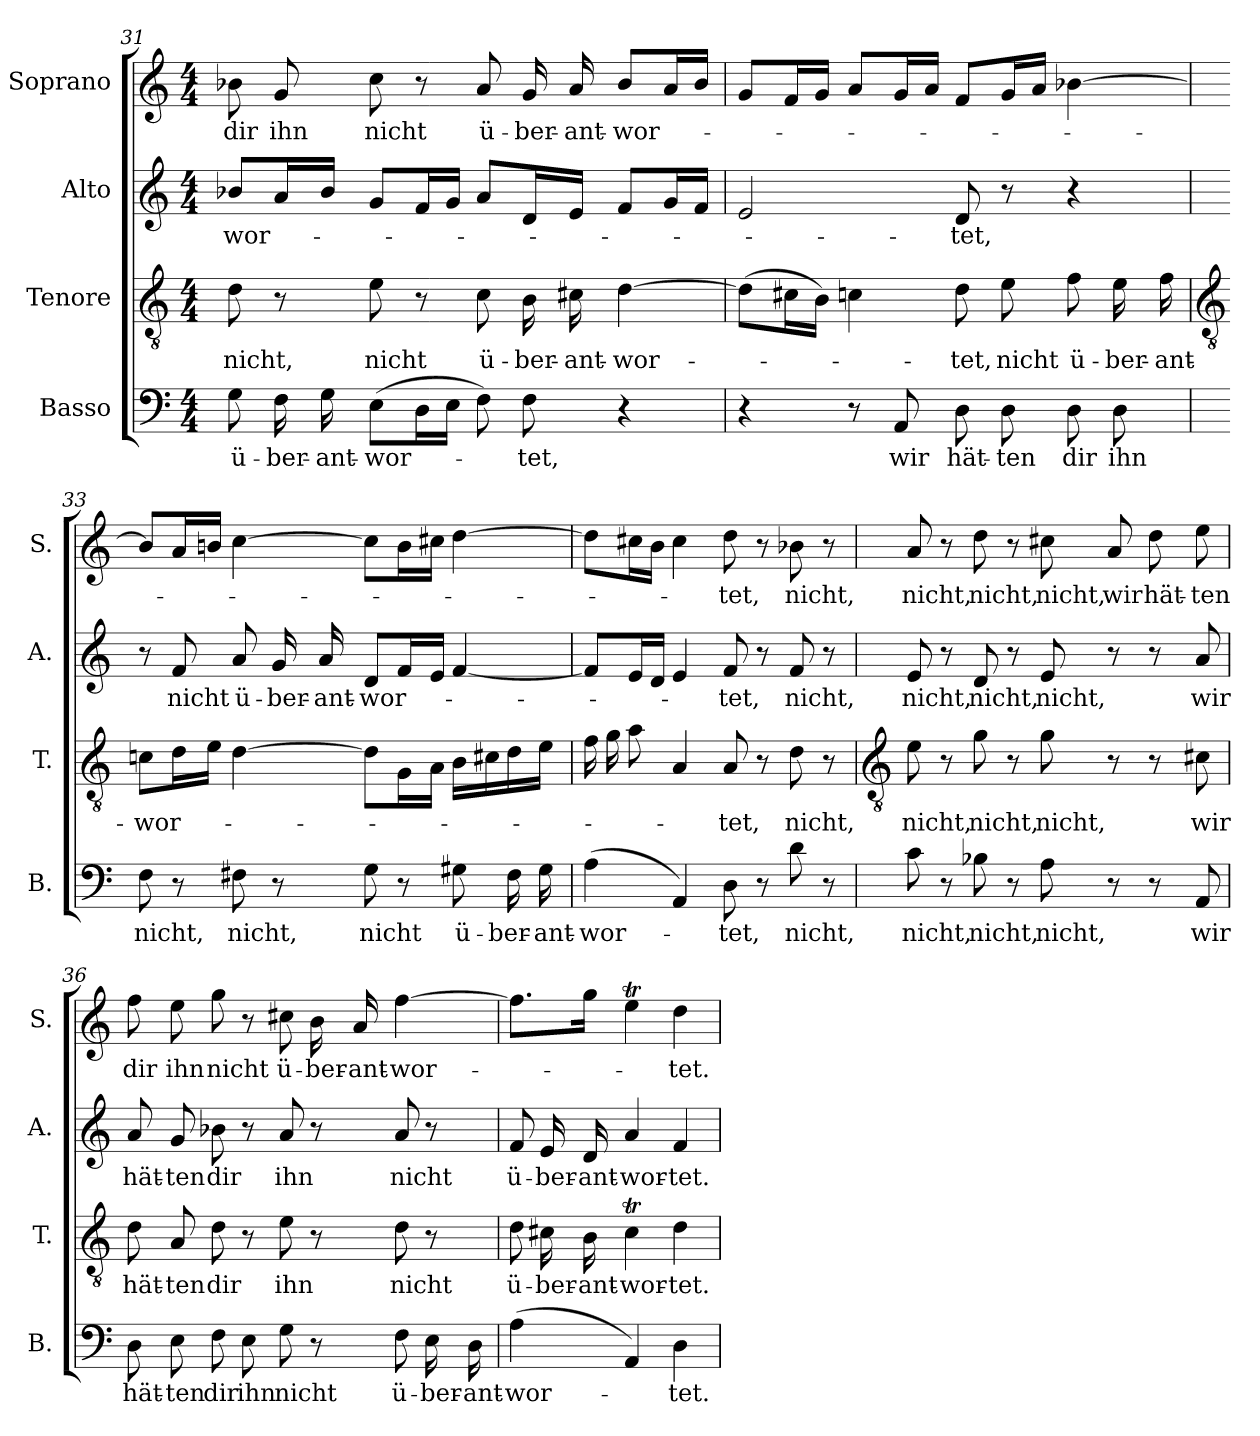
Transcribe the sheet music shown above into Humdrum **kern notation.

**kern	**text	**kern	**text	**kern	**text	**kern	**text
*part4	*part4	*part3	*part3	*part2	*part2	*part1	*part1
*staff4	*staff4	*staff3	*staff3	*staff2	*staff2	*staff1	*staff1
*I"Basso	*	*I"Tenore	*	*I"Alto	*	*I"Soprano	*
*I'B.	*	*I'T.	*	*I'A.	*	*I'S.	*
!!LO:LB:g=z
*clefF4	*	*clefGv2	*	*clefG2	*	*clefG2	*
*k[]	*	*k[]	*	*k[]	*	*k[]	*
*C:	*	*C:	*	*C:	*	*C:	*
*M4/4	*	*M4/4	*	*M4/4	*	*M4/4	*
=31	=31	=31	=31	=31	=31	=31	=31
!	!LO:LY:b	!	!LO:LY:b	!	!LO:LY:b	!	!LO:LY:b
8G	ü-	8d	nicht,	8b-XL	-wor-	8b-X	dir
!	!LO:LY:b	!	!	!	!	!	!LO:LY:b
16F	-ber-	8r	.	16aL	.	8g	ihn
!	!LO:LY:b	!	!	!	!	!	!
16G	-ant-	.	.	16b-JJ	.	.	.
!	!LO:LY:b	!	!LO:LY:b	!	!	!	!LO:LY:b
(>8EL	-wor-	8e	nicht	8gL	.	8cc	nicht
16DL	.	8r	.	16fL	.	8r	.
16EJJ	.	.	.	16gJJ	.	.	.
!	!	!	!LO:LY:b	!	!	!	!LO:LY:b
8F)	.	8c	ü-	8aL	.	8a	ü-
!	!LO:LY:b	!	!LO:LY:b	!	!	!	!LO:LY:b
8F	-tet,	16B	-ber-	16dL	.	16g	-ber-
!	!	!	!LO:LY:b	!	!	!	!LO:LY:b
.	.	16c#X	-ant-	16eJJ	.	16a	-ant-
!	!	!	!LO:LY:b	!	!	!	!LO:LY:b
4r	.	[4d	-wor-	8fL	.	8b-L	-wor-
.	.	.	.	16gL	.	16aL	.
.	.	.	.	16fJJ	.	16b-JJ	.
=32	=32	=32	=32	=32	=32	=32	=32
4r	.	(>8dL]	.	2e	.	8gL	.
.	.	16c#XL	.	.	.	16fL	.
.	.	16BJJ)	.	.	.	16gJJ	.
8r	.	4cn	.	.	.	8aL	.
!	!LO:LY:b	!	!	!	!	!	!
8AA	wir	.	.	.	.	16gL	.
.	.	.	.	.	.	16aJJ	.
!	!LO:LY:b	!	!LO:LY:b	!	!LO:LY:b	!	!
8D	hät-	8d	-tet,	8d	-tet,	8fL	.
!	!LO:LY:b	!	!LO:LY:b	!	!	!	!
8D	-ten	8e	nicht	8r	.	16gL	.
.	.	.	.	.	.	16aJJ	.
!	!LO:LY:b	!	!LO:LY:b	!	!	!	!
8D	dir	8f	ü-	4r	.	[4b-X	.
!	!LO:LY:b	!	!LO:LY:b	!	!	!	!
8D	ihn	16e	-ber-	.	.	.	.
!	!	!	!LO:LY:b	!	!	!	!
.	.	16f	-ant-	.	.	.	.
!!LO:LB:g=z
=33	=33	=33	=33	=33	=33	=33	=33
*	*	*clefGv2	*	*	*	*	*
!	!LO:LY:b	!	!LO:LY:b	!	!	!	!
8F	nicht,	8cnL	-wor-	8r	.	8b-L]	.
!	!	!	!	!	!LO:LY:b	!	!
8r	.	16dL	.	8f	nicht	16aL	.
.	.	16eJJ	.	.	.	16bnJJ	.
!	!LO:LY:b	!	!	!	!LO:LY:b	!	!
8F#X	nicht,	[4d	.	8a	ü-	[4cc	.
!	!	!	!	!	!LO:LY:b	!	!
8r	.	.	.	16g	-ber-	.	.
!	!	!	!	!	!LO:LY:b	!	!
.	.	.	.	16a	-ant-	.	.
!	!LO:LY:b	!	!	!	!LO:LY:b	!	!
8G	nicht	8dL]	.	8dL	-wor-	8ccL]	.
8r	.	16GL	.	16fL	.	16bL	.
.	.	16AJJ	.	16eJJ	.	16cc#XJJ	.
!	!LO:LY:b	!	!	!	!	!	!
8G#X	ü-	16BLL	.	[4f	.	[4dd	.
.	.	16c#X	.	.	.	.	.
!	!LO:LY:b	!	!	!	!	!	!
16F#	-ber-	16d	.	.	.	.	.
!	!LO:LY:b	!	!	!	!	!	!
16G#	-ant-	16eJJ	.	.	.	.	.
=34	=34	=34	=34	=34	=34	=34	=34
!	!LO:LY:b	!	!	!	!	!	!
(>4A	-wor-	16fLL	.	8fL]	.	8ddL]	.
.	.	16g	.	.	.	.	.
.	.	8aJ	.	16eL	.	16cc#XL	.
.	.	.	.	16dJJ	.	16bJJ	.
4AA)	.	4A	.	4e	.	4cc#	.
!	!LO:LY:b	!	!LO:LY:b	!	!LO:LY:b	!	!LO:LY:b
8D	-tet,	8A	-tet,	8f	-tet,	8dd	-tet,
8r	.	8r	.	8r	.	8r	.
!	!LO:LY:b	!	!LO:LY:b	!	!LO:LY:b	!	!LO:LY:b
8d	nicht,	8d	nicht,	8f	nicht,	8b-X	nicht,
8r	.	8r	.	8r	.	8r	.
!!LO:LB:g=z
=35	=35	=35	=35	=35	=35	=35	=35
*	*	*clefGv2	*	*	*	*	*
!	!LO:LY:b	!	!LO:LY:b	!	!LO:LY:b	!	!LO:LY:b
8c	nicht,	8e	nicht,	8e	nicht,	8a	nicht,
8r	.	8r	.	8r	.	8r	.
!	!LO:LY:b	!	!LO:LY:b	!	!LO:LY:b	!	!LO:LY:b
8B-X	nicht,	8g	nicht,	8d	nicht,	8dd	nicht,
8r	.	8r	.	8r	.	8r	.
!	!LO:LY:b	!	!LO:LY:b	!	!LO:LY:b	!	!LO:LY:b
8A	nicht,	8g	nicht,	8e	nicht,	8cc#X	nicht,
!	!	!	!	!	!	!	!LO:LY:b
8r	.	8r	.	8r	.	8a	wir
!	!	!	!	!	!	!	!LO:LY:b
8r	.	8r	.	8r	.	8dd	hät-
!	!LO:LY:b	!	!LO:LY:b	!	!LO:LY:b	!	!LO:LY:b
8AA	wir	8c#X	wir	8a	wir	8ee	-ten
=36	=36	=36	=36	=36	=36	=36	=36
!	!LO:LY:b	!	!LO:LY:b	!	!LO:LY:b	!	!LO:LY:b
8D	hät-	8d	hät-	8a	hät-	8ff	dir
!	!LO:LY:b	!	!LO:LY:b	!	!LO:LY:b	!	!LO:LY:b
8E	-ten	8A	-ten	8g	-ten	8ee	ihn
!	!LO:LY:b	!	!LO:LY:b	!	!LO:LY:b	!	!LO:LY:b
8F	dir	8d	dir	8b-X	dir	8gg	nicht
!	!LO:LY:b	!	!	!	!	!	!
8E	ihn	8r	.	8r	.	8r	.
!	!LO:LY:b	!	!LO:LY:b	!	!LO:LY:b	!	!LO:LY:b
8G	nicht	8e	ihn	8a	ihn	8cc#X	ü-
!	!	!	!	!	!	!	!LO:LY:b
8r	.	8r	.	8r	.	16b	-ber-
!	!	!	!	!	!	!	!LO:LY:b
.	.	.	.	.	.	16a	-ant-
!	!LO:LY:b	!	!LO:LY:b	!	!LO:LY:b	!	!LO:LY:b
8F	ü-	8d	nicht	8a	nicht	[4ff	-wor-
!	!LO:LY:b	!	!	!	!	!	!
16E	-ber-	8r	.	8r	.	.	.
!	!LO:LY:b	!	!	!	!	!	!
16D	-ant-	.	.	.	.	.	.
=37	=37	=37	=37	=37	=37	=37	=37
!	!LO:LY:b	!	!LO:LY:b	!	!LO:LY:b	!	!
(>4A	-wor-	8d	ü-	8f	ü-	8.ffL]	.
!	!	!	!LO:LY:b	!	!LO:LY:b	!	!
.	.	16c#X	-ber-	16e	-ber-	.	.
!	!	!	!LO:LY:b	!	!LO:LY:b	!	!
.	.	16B	-ant-	16d	-ant-	16ggJ	.
!	!	!	!LO:LY:b	!	!LO:LY:b	!	!
4AA)	.	4c#t	-wor-	4a	-wor-	4eet	.
!	!LO:LY:b	!	!LO:LY:b	!	!LO:LY:b	!	!LO:LY:b
4D	-tet.	4d	-tet.	4f	-tet.	4dd	-tet.
=	=	=	=	=	=	=	=
*-	*-	*-	*-	*-	*-	*-	*-
